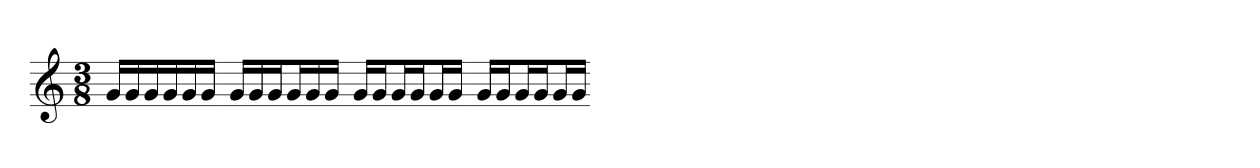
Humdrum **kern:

**kern
*part1
*staff1
*clefG2
*M3/8
=1
16gLL
16g
16g
16g
16g
16gJJ
=2-
16gLL
16g
16gJ
16gL
16g
16gJJ
=3-
16gLL
16gJ
16gL
16gJ
16gL
16gJJ
=4-
16gLL
16gJ
16gL
16gJ
16gL
16gJJ
=-
*-
